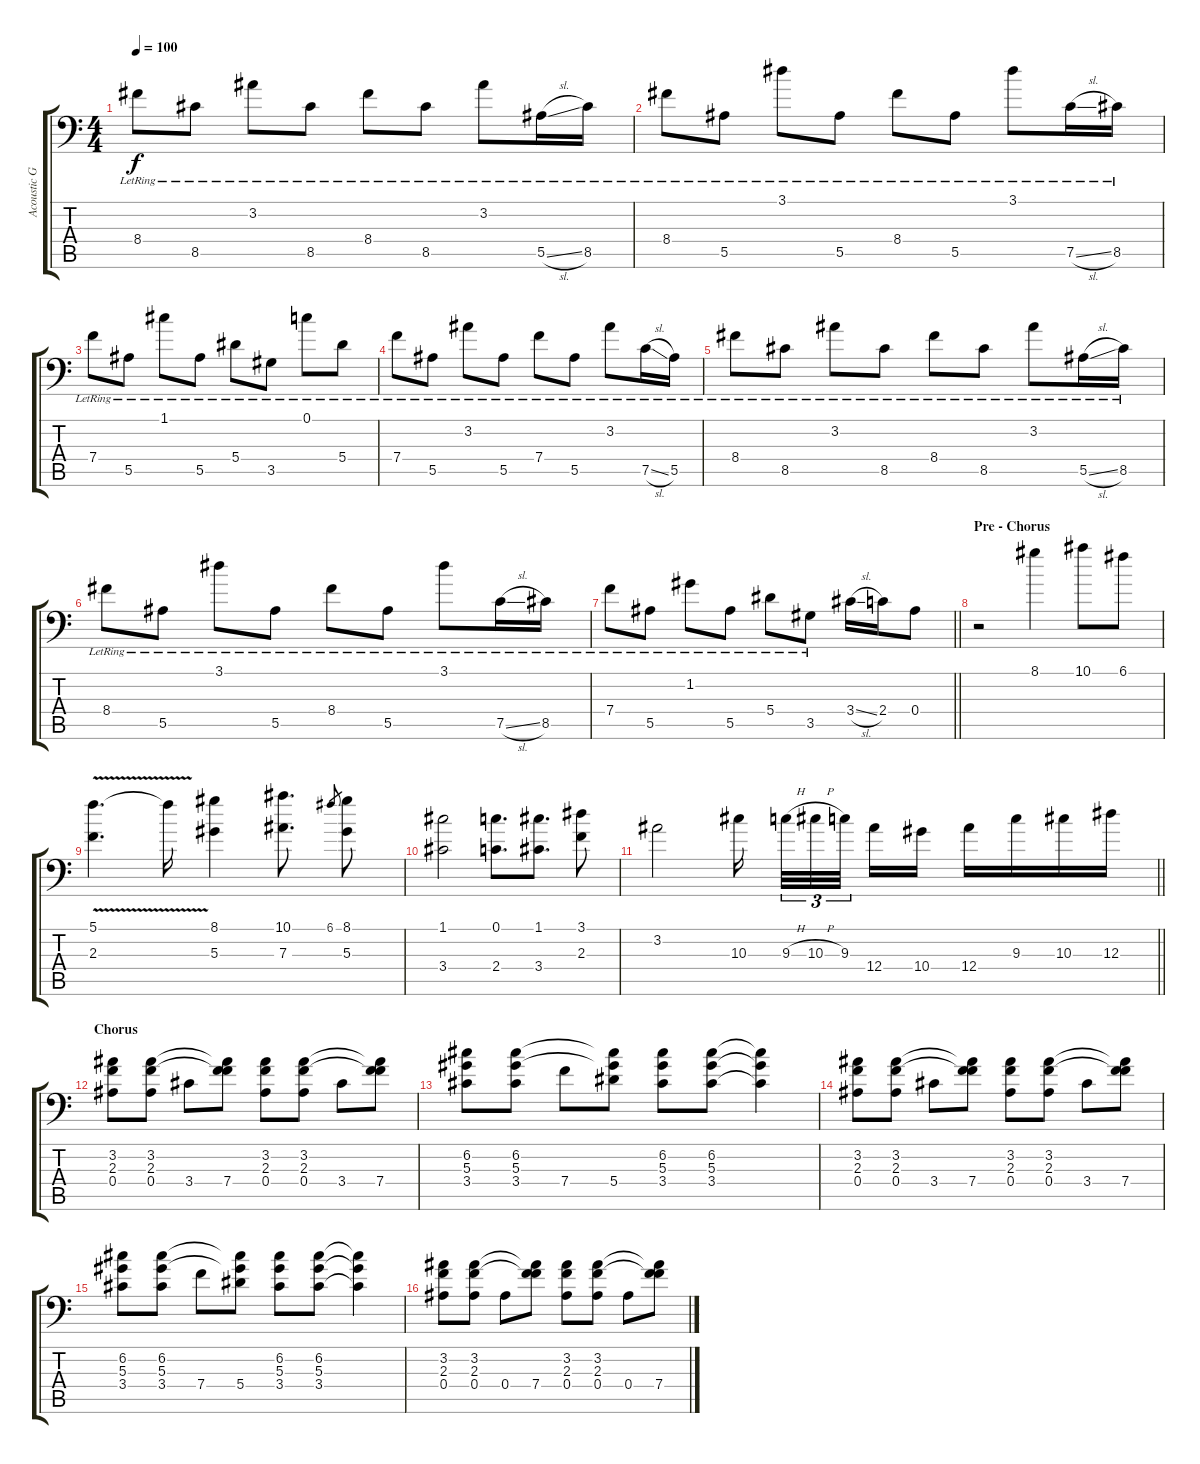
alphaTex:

\track ("Acoustic Guitar 2" "Acoustic G") {instrument acousticguitarsteel}
\staff {score tabs}
\tuning (C4 G3 Eb3 Bb2 F2 Bb1) {hide}
\ts (4 4)
\tempo 100
\clef f4
\ks c
8.4{lr}.8{dy f} 8.5{lr}.8 3.2{lr}.8 8.5{lr}.8 8.4{lr}.8 8.5{lr}.8 3.2{lr}.8 5.5{sl lr}.16 8.5{lr}.16 |
8.4{lr}.8 5.5{lr}.8 3.1{lr}.8 5.5{lr}.8 8.4{lr}.8 5.5{lr}.8 3.1{lr}.8 7.5{sl lr}.16 8.5{lr}.16 |
7.4{lr}.8 5.5{lr}.8 1.1{lr}.8 5.5{lr}.8 5.4{lr}.8 3.5{lr}.8 0.1{lr}.8 5.4{lr}.8 |
7.4{lr}.8 5.5{lr}.8 3.2{lr}.8 5.5{lr}.8 7.4{lr}.8 5.5{lr}.8 3.2{lr}.8 7.5{sl lr}.16 5.5{lr}.16 |
8.4{lr}.8 8.5{lr}.8 3.2{lr}.8 8.5{lr}.8 8.4{lr}.8 8.5{lr}.8 3.2{lr}.8 5.5{sl lr}.16 8.5{lr}.16 |
8.4{lr}.8 5.5{lr}.8 3.1{lr}.8 5.5{lr}.8 8.4{lr}.8 5.5{lr}.8 3.1{lr}.8 7.5{sl lr}.16 8.5{lr}.16 |
\barLineRight lightlight
7.4{lr}.8 5.5{lr}.8 1.2{lr}.8 5.5{lr}.8 5.4{lr}.8 3.5{lr}.8 3.4{sl}.16 2.4.16 0.4.8 |
\section ("" "Pre - Chorus")
r.2 8.1.4 10.1.8 6.1.8 |
(5.1{v} 2.3).4{d} 5.1{t}.16 (8.1 5.3).4 (10.1 7.3).8{d} 6.1.8{gr} (8.1 5.3).8 |
(1.1 3.4).2 (0.1 2.4).8{d} (1.1 3.4).8{d} (3.1 2.3).8 |
\barLineRight lightlight
3.2.2 10.3.16{beam splitsecondary} 9.3{h}.32{tu (3 2)} 10.3{h}.32{tu (3 2)} 9.3.32{tu (3 2) beam splitsecondary} 12.4.16 10.4.16 12.4.16 9.3.16 10.3.16 12.3.16 |
\section ("" "Chorus")
(3.2 2.3 0.4).8 (3.2 2.3 0.4).8 3.4.8 (3.2{t} 2.3{t} 7.4).8 (3.2 2.3 0.4).8 (3.2 2.3 0.4).8 3.4.8 (3.2{t} 2.3{t} 7.4).8 |
(6.2 5.3 3.4).8 (6.2 5.3 3.4).8 7.4.8 (6.2{t} 5.3{t} 5.4).8 (6.2 5.3 3.4).8 (6.2 5.3 3.4).8 (6.2{t} 5.3{t} 3.4{t}).4 |
(3.2 2.3 0.4).8 (3.2 2.3 0.4).8 3.4.8 (3.2{t} 2.3{t} 7.4).8 (3.2 2.3 0.4).8 (3.2 2.3 0.4).8 3.4.8 (3.2{t} 2.3{t} 7.4).8 |
(6.2 5.3 3.4).8 (6.2 5.3 3.4).8 7.4.8 (6.2{t} 5.3{t} 5.4).8 (6.2 5.3 3.4).8 (6.2 5.3 3.4).8 (6.2{t} 5.3{t} 3.4{t}).4 |
(3.2 2.3 0.4).8 (3.2 2.3 0.4).8 0.4.8 (3.2{t} 2.3{t} 7.4).8 (3.2 2.3 0.4).8 (3.2 2.3 0.4).8 0.4.8 (3.2{t} 2.3{t} 7.4).8
